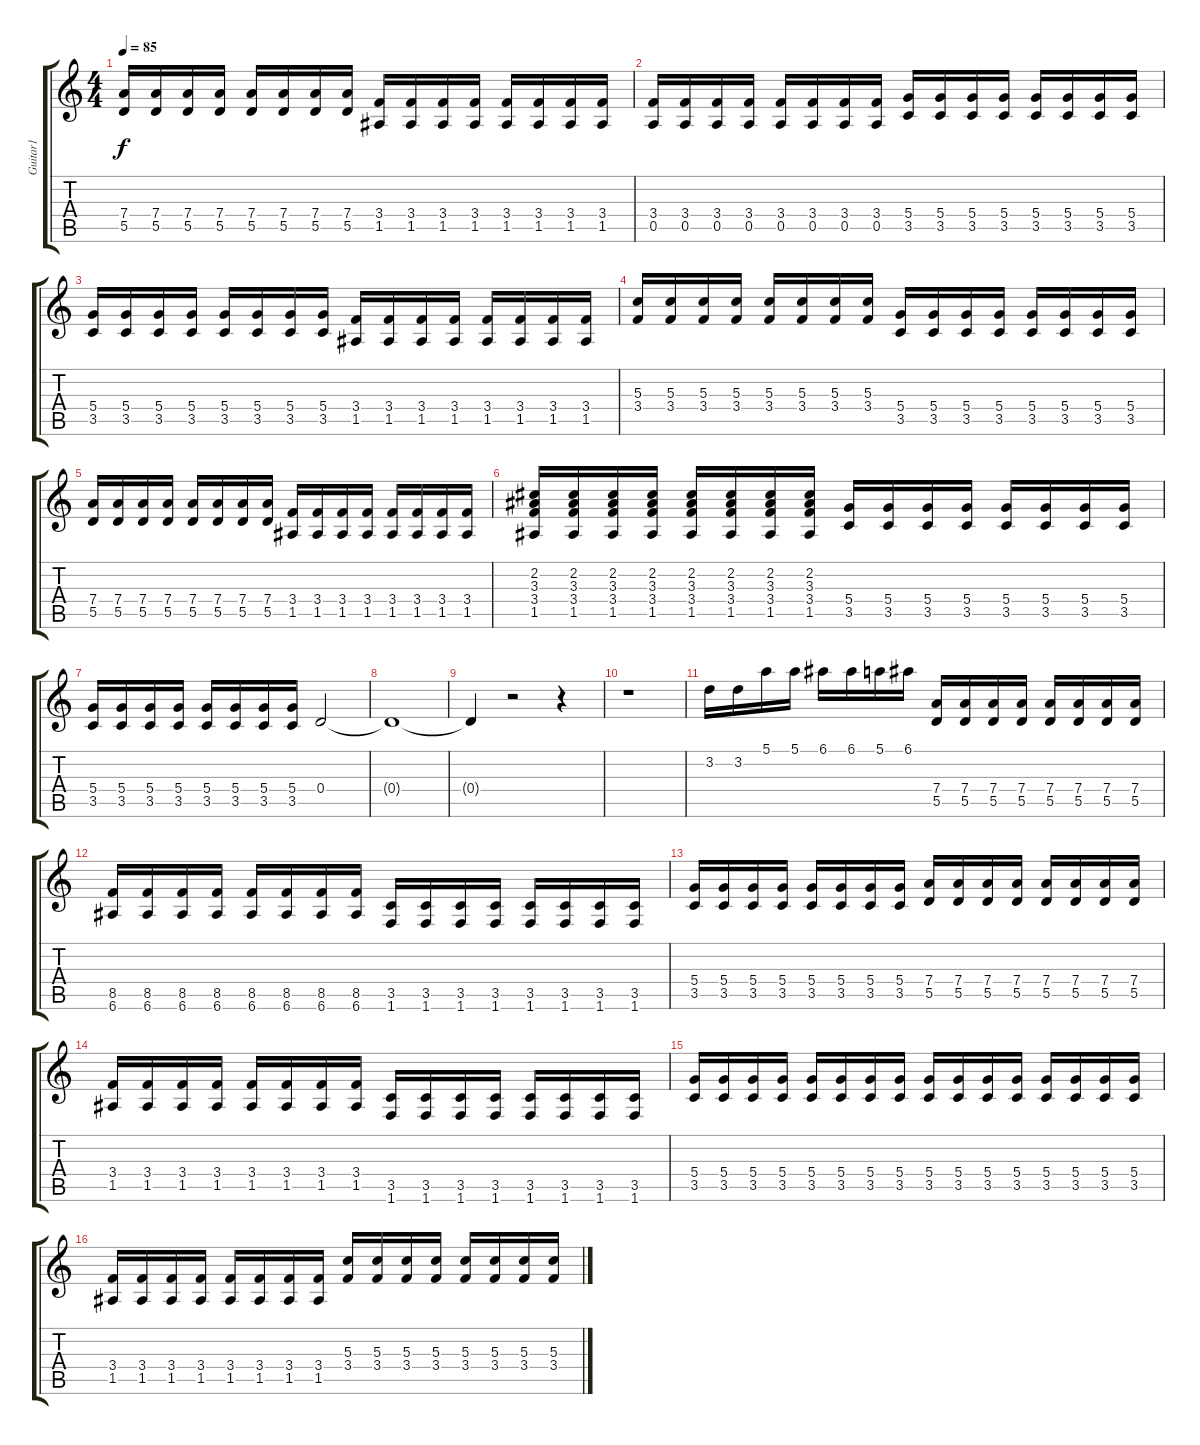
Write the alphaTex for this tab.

\track ("Guitar1" "Guitar1") {instrument overdrivenguitar}
\staff {score tabs}
\tuning (E4 B3 G3 D3 A2 E2) {hide}
\ts (4 4)
\tempo 85
\clef g2
\ks c
(7.4 5.5).16{dy f} (7.4 5.5).16 (7.4 5.5).16 (7.4 5.5).16 (7.4 5.5).16 (7.4 5.5).16 (7.4 5.5).16 (7.4 5.5).16 (3.4 1.5).16 (3.4 1.5).16 (3.4 1.5).16 (3.4 1.5).16 (3.4 1.5).16 (3.4 1.5).16 (3.4 1.5).16 (3.4 1.5).16 |
(3.4 0.5).16 (3.4 0.5).16 (3.4 0.5).16 (3.4 0.5).16 (3.4 0.5).16 (3.4 0.5).16 (3.4 0.5).16 (3.4 0.5).16 (5.4 3.5).16 (5.4 3.5).16 (5.4 3.5).16 (5.4 3.5).16 (5.4 3.5).16 (5.4 3.5).16 (5.4 3.5).16 (5.4 3.5).16 |
(5.4 3.5).16 (5.4 3.5).16 (5.4 3.5).16 (5.4 3.5).16 (5.4 3.5).16 (5.4 3.5).16 (5.4 3.5).16 (5.4 3.5).16 (3.4 1.5).16 (3.4 1.5).16 (3.4 1.5).16 (3.4 1.5).16 (3.4 1.5).16 (3.4 1.5).16 (3.4 1.5).16 (3.4 1.5).16 |
(5.3 3.4).16 (5.3 3.4).16 (5.3 3.4).16 (5.3 3.4).16 (5.3 3.4).16 (5.3 3.4).16 (5.3 3.4).16 (5.3 3.4).16 (5.4 3.5).16 (5.4 3.5).16 (5.4 3.5).16 (5.4 3.5).16 (5.4 3.5).16 (5.4 3.5).16 (5.4 3.5).16 (5.4 3.5).16 |
(7.4 5.5).16 (7.4 5.5).16 (7.4 5.5).16 (7.4 5.5).16 (7.4 5.5).16 (7.4 5.5).16 (7.4 5.5).16 (7.4 5.5).16 (3.4 1.5).16 (3.4 1.5).16 (3.4 1.5).16 (3.4 1.5).16 (3.4 1.5).16 (3.4 1.5).16 (3.4 1.5).16 (3.4 1.5).16 |
(2.2 3.3 3.4 1.5).16 (2.2 3.3 3.4 1.5).16 (2.2 3.3 3.4 1.5).16 (2.2 3.3 3.4 1.5).16 (2.2 3.3 3.4 1.5).16 (2.2 3.3 3.4 1.5).16 (2.2 3.3 3.4 1.5).16 (2.2 3.3 3.4 1.5).16 (5.4 3.5).16 (5.4 3.5).16 (5.4 3.5).16 (5.4 3.5).16 (5.4 3.5).16 (5.4 3.5).16 (5.4 3.5).16 (5.4 3.5).16 |
(5.4 3.5).16 (5.4 3.5).16 (5.4 3.5).16 (5.4 3.5).16 (5.4 3.5).16 (5.4 3.5).16 (5.4 3.5).16 (5.4 3.5).16 0.4.2 |
0.4{t}.1 |
0.4{t}.4 r.2 r.4 |
r.1 |
3.2.16 3.2.16 5.1.16 5.1.16 6.1.16 6.1.16 5.1.16 6.1.16 (7.4 5.5).16 (7.4 5.5).16 (7.4 5.5).16 (7.4 5.5).16 (7.4 5.5).16 (7.4 5.5).16 (7.4 5.5).16 (7.4 5.5).16 |
(8.5 6.6).16 (8.5 6.6).16 (8.5 6.6).16 (8.5 6.6).16 (8.5 6.6).16 (8.5 6.6).16 (8.5 6.6).16 (8.5 6.6).16 (3.5 1.6).16 (3.5 1.6).16 (3.5 1.6).16 (3.5 1.6).16 (3.5 1.6).16 (3.5 1.6).16 (3.5 1.6).16 (3.5 1.6).16 |
(5.4 3.5).16 (5.4 3.5).16 (5.4 3.5).16 (5.4 3.5).16 (5.4 3.5).16 (5.4 3.5).16 (5.4 3.5).16 (5.4 3.5).16 (7.4 5.5).16 (7.4 5.5).16 (7.4 5.5).16 (7.4 5.5).16 (7.4 5.5).16 (7.4 5.5).16 (7.4 5.5).16 (7.4 5.5).16 |
(3.4 1.5).16 (3.4 1.5).16 (3.4 1.5).16 (3.4 1.5).16 (3.4 1.5).16 (3.4 1.5).16 (3.4 1.5).16 (3.4 1.5).16 (3.5 1.6).16 (3.5 1.6).16 (3.5 1.6).16 (3.5 1.6).16 (3.5 1.6).16 (3.5 1.6).16 (3.5 1.6).16 (3.5 1.6).16 |
(5.4 3.5).16 (5.4 3.5).16 (5.4 3.5).16 (5.4 3.5).16 (5.4 3.5).16 (5.4 3.5).16 (5.4 3.5).16 (5.4 3.5).16 (5.4 3.5).16 (5.4 3.5).16 (5.4 3.5).16 (5.4 3.5).16 (5.4 3.5).16 (5.4 3.5).16 (5.4 3.5).16 (5.4 3.5).16 |
(3.4 1.5).16 (3.4 1.5).16 (3.4 1.5).16 (3.4 1.5).16 (3.4 1.5).16 (3.4 1.5).16 (3.4 1.5).16 (3.4 1.5).16 (5.3 3.4).16 (5.3 3.4).16 (5.3 3.4).16 (5.3 3.4).16 (5.3 3.4).16 (5.3 3.4).16 (5.3 3.4).16 (5.3 3.4).16
